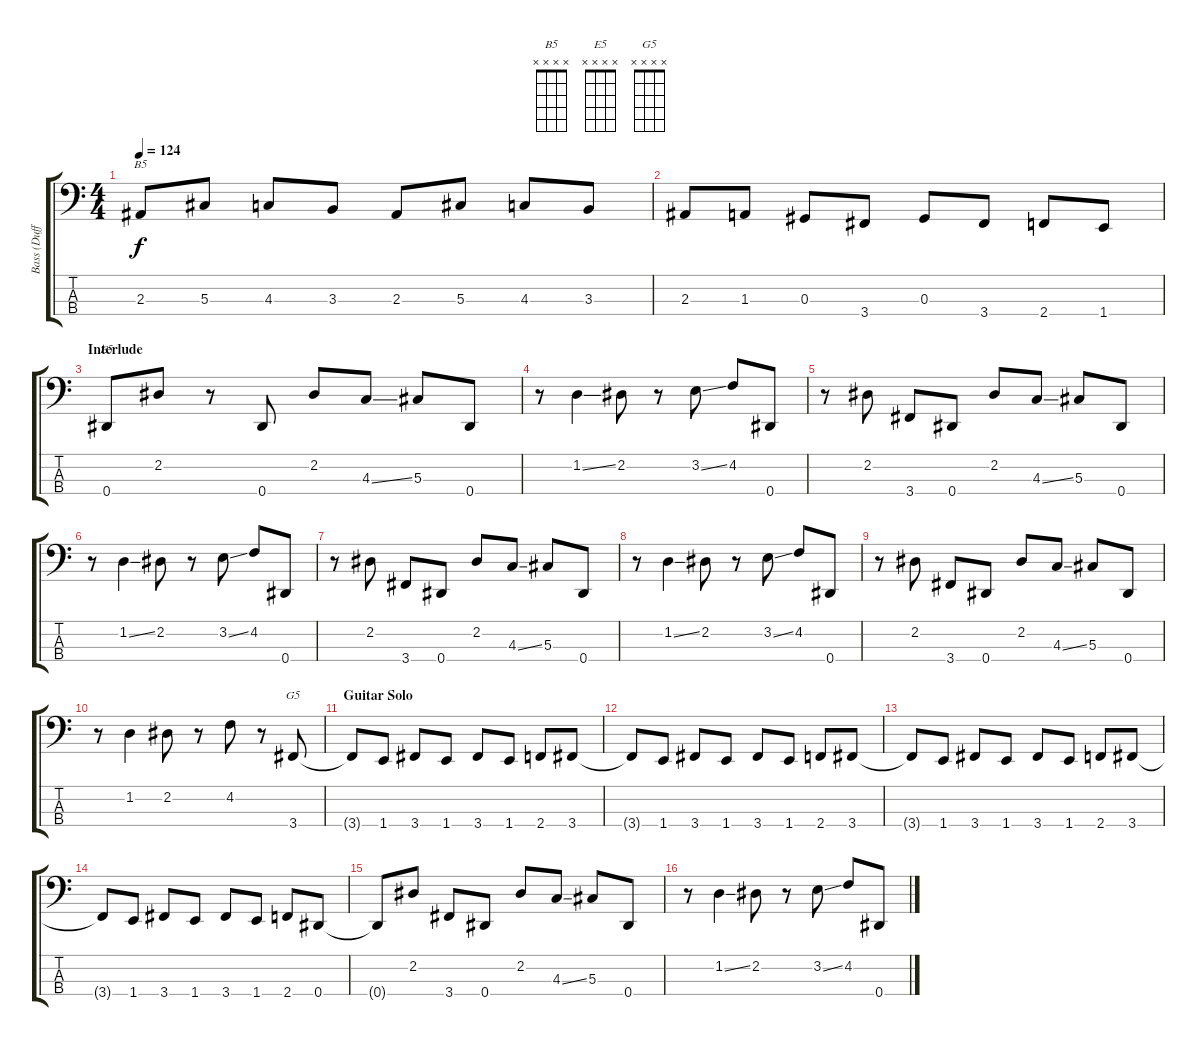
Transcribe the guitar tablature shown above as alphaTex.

\track ("Bass (Duff)" "Bass (Duff") {instrument electricbasspick}
\staff {score tabs}
\tuning (Gb2 Db2 Ab1 Eb1) {hide}
\chord ("B5" x x x x)
\chord ("E5" x x x x)
\chord ("G5" x x x x)
\ts (4 4)
\tempo 124
\clef f4
\ks c
2.3.8{ch "B5" dy f} 5.3.8 4.3.8 3.3.8 2.3.8 5.3.8 4.3.8 3.3.8 |
2.3.8 1.3.8 0.3.8 3.4.8 0.3.8 3.4.8 2.4.8 1.4.8 |
\section ("" "Interlude")
0.4.8{ch "E5"} 2.2.8 r.8 0.4.8 2.2.8 4.3{ss}.8 5.3.8 0.4.8 |
r.8 1.2{ss}.4 2.2.8 r.8 3.2{ss}.8 4.2.8 0.4.8 |
r.8 2.2.8 3.4.8 0.4.8 2.2.8 4.3{ss}.8 5.3.8 0.4.8 |
r.8 1.2{ss}.4 2.2.8 r.8 3.2{ss}.8 4.2.8 0.4.8 |
r.8 2.2.8 3.4.8 0.4.8 2.2.8 4.3{ss}.8 5.3.8 0.4.8 |
r.8 1.2{ss}.4 2.2.8 r.8 3.2{ss}.8 4.2.8 0.4.8 |
r.8 2.2.8 3.4.8 0.4.8 2.2.8 4.3{ss}.8 5.3.8 0.4.8 |
r.8 1.2.4 2.2.8 r.8 4.2.8 r.8 3.4.8{ch "G5"} |
\section ("" "Guitar Solo")
3.4{t}.8 1.4.8 3.4.8 1.4.8 3.4.8 1.4.8 2.4.8 3.4.8 |
3.4{t}.8 1.4.8 3.4.8 1.4.8 3.4.8 1.4.8 2.4.8 3.4.8 |
3.4{t}.8 1.4.8 3.4.8 1.4.8 3.4.8 1.4.8 2.4.8 3.4.8 |
3.4{t}.8 1.4.8 3.4.8 1.4.8 3.4.8 1.4.8 2.4.8 0.4.8 |
0.4{t}.8 2.2.8 3.4.8 0.4.8 2.2.8 4.3{ss}.8 5.3.8 0.4.8 |
r.8 1.2{ss}.4 2.2.8 r.8 3.2{ss}.8 4.2.8 0.4.8
